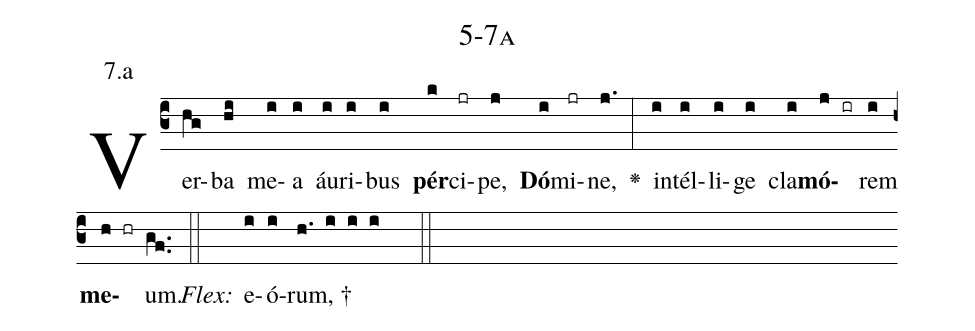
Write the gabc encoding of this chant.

name: 5-7a;
annotation: 7.a;
%%
(c3)Ver(hg)ba(hi) me(i)a(i) áu(i)ri(i)bus(i) <b>pér</b>(k)ci(jr)pe,(j) <b>Dó</b>(i)mi(jr)ne,(j.) <v>\greheightstar</v>(:) in(i)tél(i)li(i)ge(i) cla(i)<b>mó</b>(j ir)rem(i) <b>me</b>(h hr)um.(gf..) (::)
<i>Flex:</i>()  e(i)ó(i)rum, †(h. i i i  ::)

%E(i) u(i) o(j) u(i) a(h) e.(gf..) (::)
